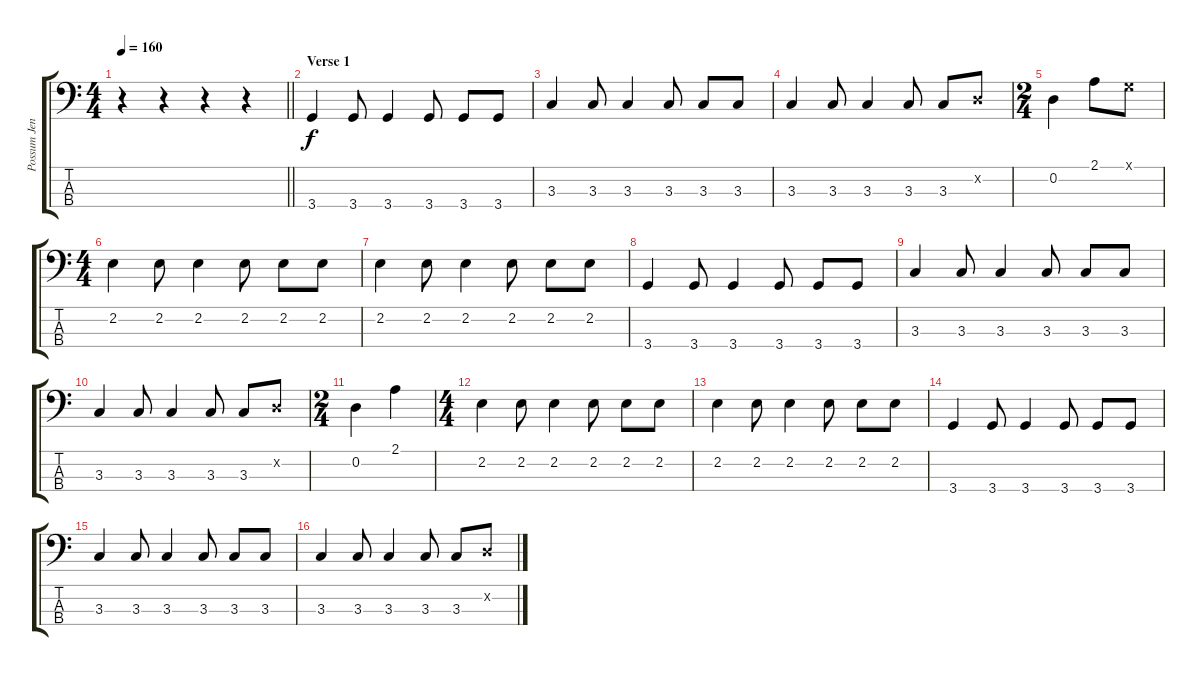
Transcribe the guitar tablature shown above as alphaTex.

\track ("Possum Jenkins (Bass)" "Possum Jen") {instrument fretlessbass}
\staff {score tabs}
\tuning (G2 D2 A1 E1) {hide}
\ts (4 4)
\tempo 160
\clef f4
\barLineRight lightlight
\ks c
r.4{dy f instrument fretlessbass} r.4 r.4 r.4 |
\section ("" "Verse 1")
3.4.4 3.4.8 3.4.4 3.4.8 3.4.8 3.4.8 |
3.3.4 3.3.8 3.3.4 3.3.8 3.3.8 3.3.8 |
3.3.4 3.3.8 3.3.4 3.3.8 3.3.8 0.2{x}.8 |
\ts (2 4)
0.2.4 2.1.8 0.1{x}.8 |
\ts (4 4)
2.2.4 2.2.8 2.2.4 2.2.8 2.2.8 2.2.8 |
2.2.4 2.2.8 2.2.4 2.2.8 2.2.8 2.2.8 |
3.4.4 3.4.8 3.4.4 3.4.8 3.4.8 3.4.8 |
3.3.4 3.3.8 3.3.4 3.3.8 3.3.8 3.3.8 |
3.3.4 3.3.8 3.3.4 3.3.8 3.3.8 0.2{x}.8 |
\ts (2 4)
0.2.4 2.1.4 |
\ts (4 4)
2.2.4 2.2.8 2.2.4 2.2.8 2.2.8 2.2.8 |
2.2.4 2.2.8 2.2.4 2.2.8 2.2.8 2.2.8 |
3.4.4 3.4.8 3.4.4 3.4.8 3.4.8 3.4.8 |
3.3.4 3.3.8 3.3.4 3.3.8 3.3.8 3.3.8 |
3.3.4 3.3.8 3.3.4 3.3.8 3.3.8 0.2{x}.8
